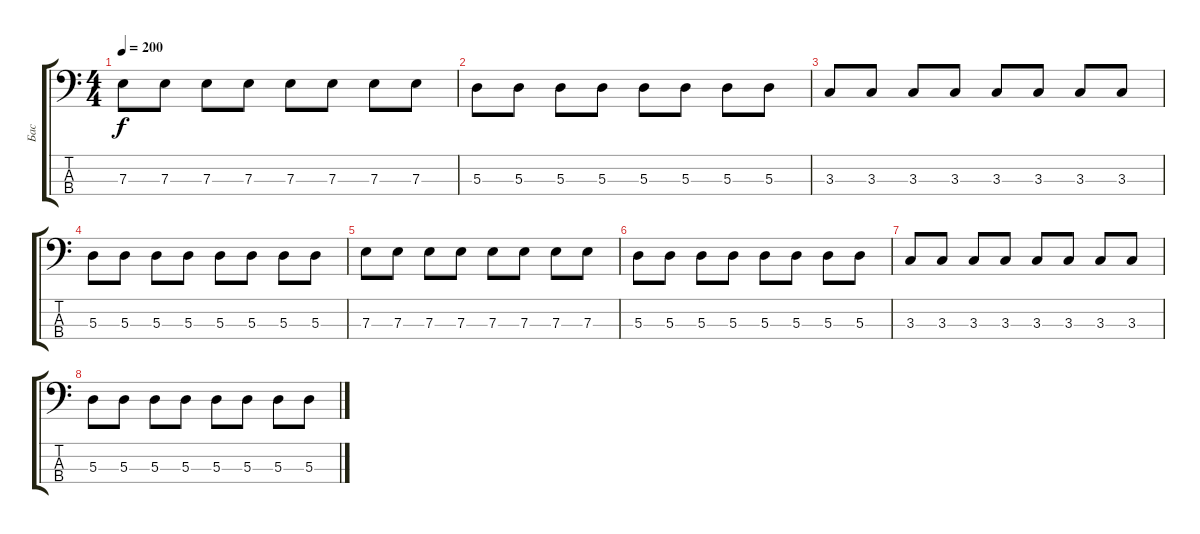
\track ("Бас" "Бас") {instrument electricbassfinger}
\staff {score tabs}
\tuning (G2 D2 A1 E1) {hide}
\ts (4 4)
\tempo 200
\clef f4
\ks c
7.3.8{dy f} 7.3.8 7.3.8 7.3.8 7.3.8 7.3.8 7.3.8 7.3.8 |
5.3.8 5.3.8 5.3.8 5.3.8 5.3.8 5.3.8 5.3.8 5.3.8 |
3.3.8 3.3.8 3.3.8 3.3.8 3.3.8 3.3.8 3.3.8 3.3.8 |
5.3.8 5.3.8 5.3.8 5.3.8 5.3.8 5.3.8 5.3.8 5.3.8 |
7.3.8 7.3.8 7.3.8 7.3.8 7.3.8 7.3.8 7.3.8 7.3.8 |
5.3.8 5.3.8 5.3.8 5.3.8 5.3.8 5.3.8 5.3.8 5.3.8 |
3.3.8 3.3.8 3.3.8 3.3.8 3.3.8 3.3.8 3.3.8 3.3.8 |
5.3.8 5.3.8 5.3.8 5.3.8 5.3.8 5.3.8 5.3.8 5.3.8
